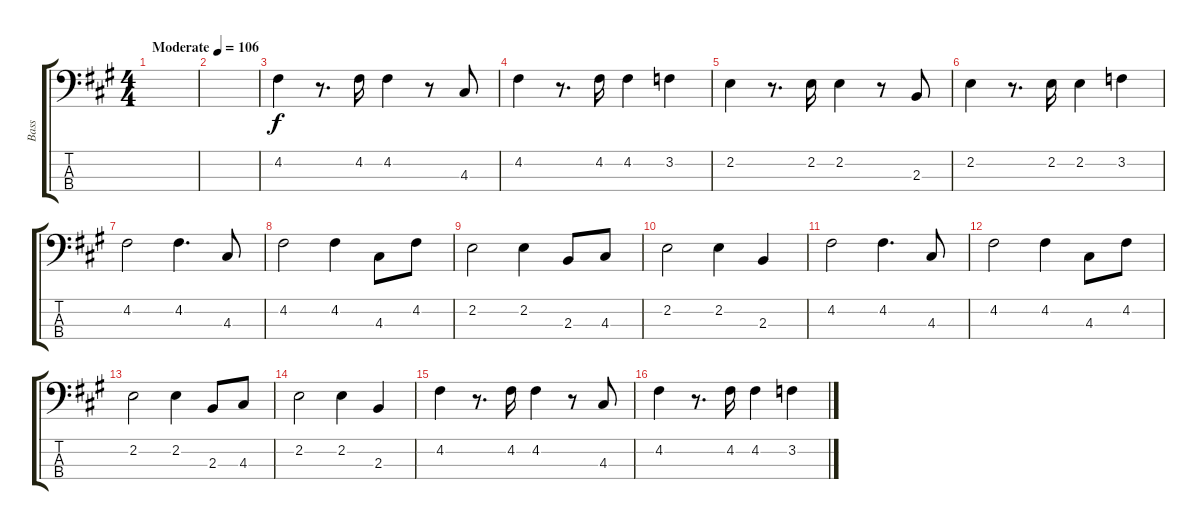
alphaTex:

\track ("Bass" "Bass") {instrument acousticbass}
\staff {score tabs}
\tuning (G2 D2 A1 E1) {hide}
\ts (4 4)
\tempo (106 "Moderate")
\clef f4
\ks f#minor
|
|
4.2.4 r.8{d} 4.2.16 4.2.4 r.8 4.3.8 |
4.2.4 r.8{d} 4.2.16 4.2.4 3.2.4 |
2.2.4 r.8{d} 2.2.16 2.2.4 r.8 2.3.8 |
2.2.4 r.8{d} 2.2.16 2.2.4 3.2.4 |
4.2.2 4.2.4{d} 4.3.8 |
4.2.2 4.2.4 4.3.8 4.2.8 |
2.2.2 2.2.4 2.3.8 4.3.8 |
2.2.2 2.2.4 2.3.4 |
4.2.2 4.2.4{d} 4.3.8 |
4.2.2 4.2.4 4.3.8 4.2.8 |
2.2.2 2.2.4 2.3.8 4.3.8 |
2.2.2 2.2.4 2.3.4 |
4.2.4 r.8{d} 4.2.16 4.2.4 r.8 4.3.8 |
4.2.4 r.8{d} 4.2.16 4.2.4 3.2.4
